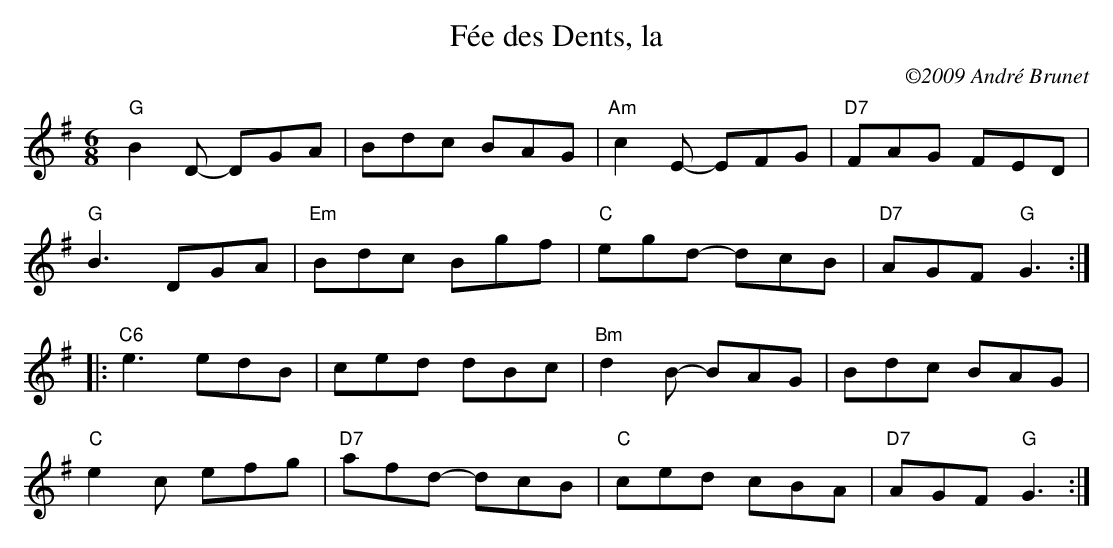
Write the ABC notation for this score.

X:1
T: Fée des Dents, la
C: ©2009 André Brunet
M: 6/8
L: 1/8
K: G
y"G"B2D- DGA |    Bdc BAG |"Am"c2E- EFG |"D7"FAG    FED |
 "G"B3   DGA |"Em"Bdc Bgf | "C"egd- dcB |"D7"AGF "G"G3 :|
|: \
"C6"`e3  edB |    ced  dBc |"Bm"d2B- BAG |    Bdc    BAG |
  "C"e2c efg |"D7"afd- dcB | "C"ced  cBA |"D7"AGF "G"G3 :|
